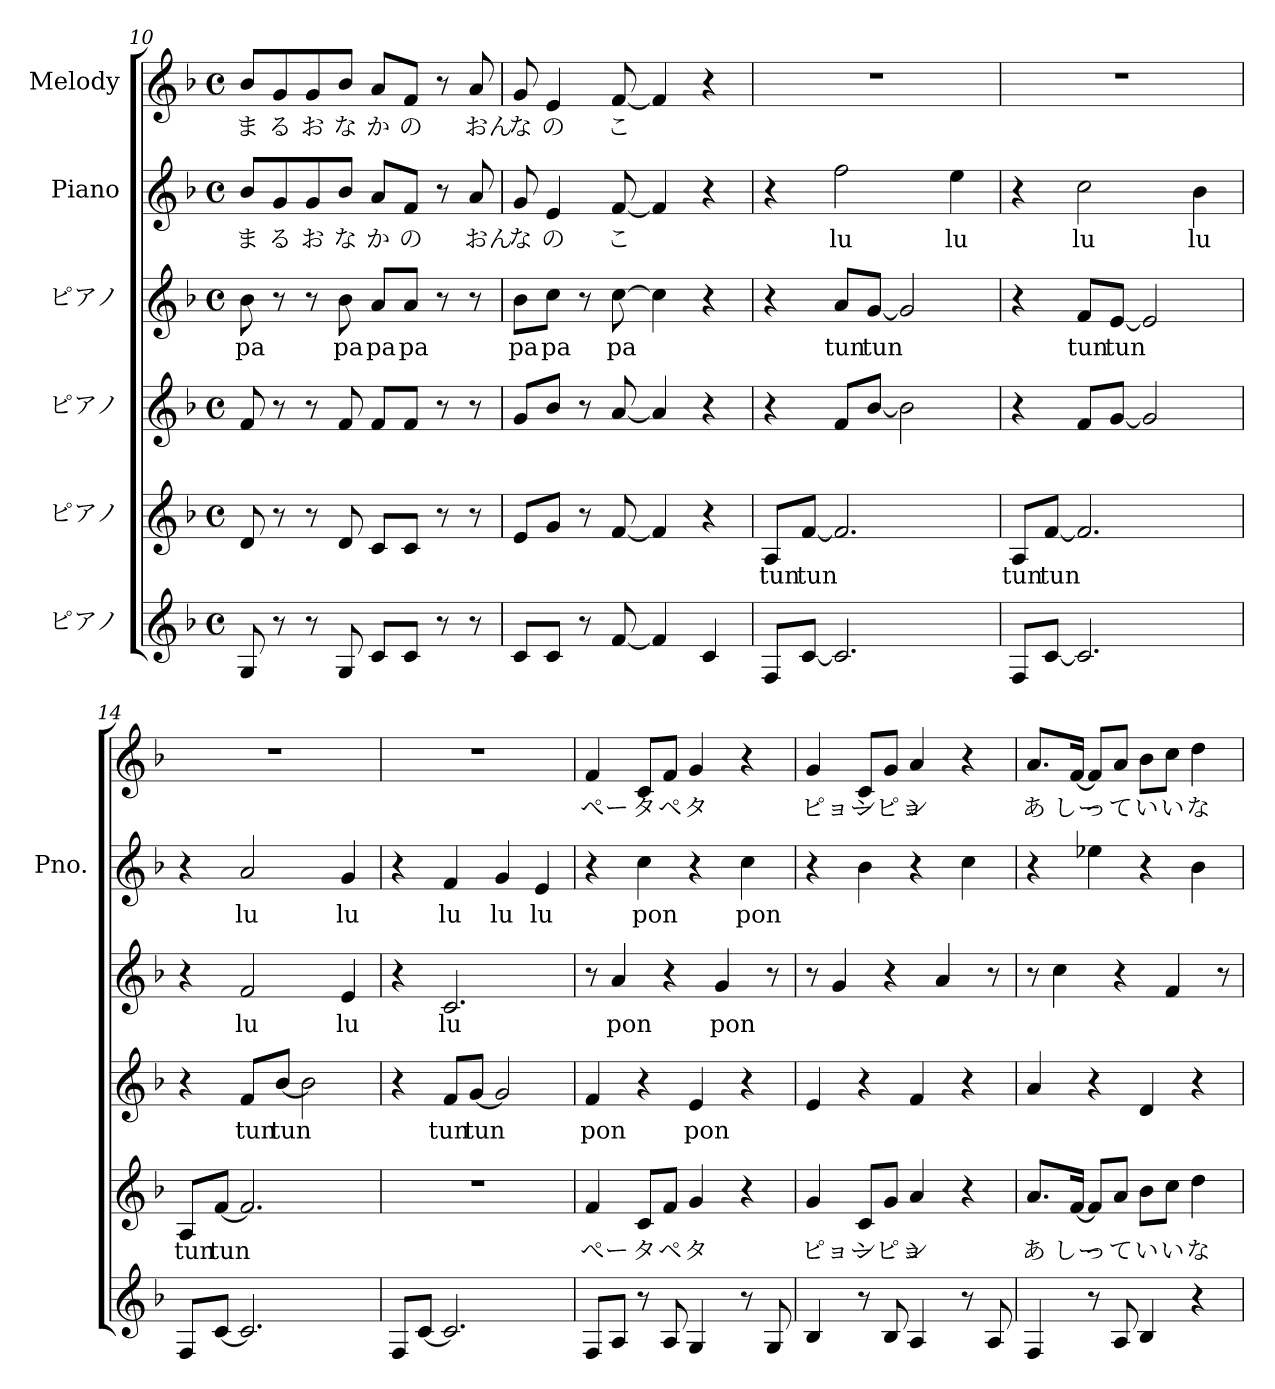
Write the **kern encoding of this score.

**kern	**kern	**text	**kern	**text	**kern	**text	**kern	**text	**kern	**text
*part6	*part5	*part5	*part4	*part4	*part3	*part3	*part2	*part2	*part1	*part1
*staff6	*staff5	*staff5	*staff4	*staff4	*staff3	*staff3	*staff2	*staff2	*staff1	*staff1
*I"ピアノ	*I"ピアノ	*	*I"ピアノ	*	*I"ピアノ	*	*I"Piano	*	*I"Melody	*
*	*	*	*	*	*	*	*I'Pno.	*	*	*
*clefG2	*clefG2	*	*clefG2	*	*clefG2	*	*clefG2	*	*clefG2	*
*k[b-]	*k[b-]	*	*k[b-]	*	*k[b-]	*	*k[b-]	*	*k[b-]	*
*M4/4	*M4/4	*	*M4/4	*	*M4/4	*	*M4/4	*	*M4/4	*
*met(c)	*met(c)	*	*met(c)	*	*met(c)	*	*met(c)	*	*met(c)	*
=10	=10	=10	=10	=10	=10	=10	=10	=10	=10	=10
8G	8d	.	8f	.	8b-	pa	8b-L	ま	8b-L	ま
8r	8r	.	8r	.	8r	.	8g	る	8g	る
8r	8r	.	8r	.	8r	.	8g	お	8g	お
8G	8d	.	8f	.	8b-	pa	8b-J	な	8b-J	な
8cL	8cL	.	8fL	.	8aL	pa	8aL	か	8aL	か
8cJ	8cJ	.	8fJ	.	8aJ	pa	8fJ	の	8fJ	の
8r	8r	.	8r	.	8r	.	8r	.	8r	.
8r	8r	.	8r	.	8r	.	8a	おん	8a	おん
=11	=11	=11	=11	=11	=11	=11	=11	=11	=11	=11
8cL	8eL	.	8gL	.	8b-L	pa	8g	な	8g	な
8cJ	8gJ	.	8b-J	.	8ccJ	pa	4e	の	4e	の
8r	8r	.	8r	.	8r	.	.	.	.	.
[8f	[8f	.	[8a	.	[8cc	pa	[8f	こ	[8f	こ
4f]	4f]	.	4a]	.	4cc]	.	4f]	.	4f]	.
4c	4r	.	4r	.	4r	.	4r	.	4r	.
=12	=12	=12	=12	=12	=12	=12	=12	=12	=12	=12
8FL	8AL	tun	4r	.	4r	.	4r	.	1r	.
[8cJ	[8fJ	tun	.	.	.	.	.	.	.	.
2.c]	2.f]	.	8fL	.	8aL	tun	2ff	lu	.	.
.	.	.	[8b-J	.	[8gJ	tun	.	.	.	.
.	.	.	2b-]	.	2g]	.	.	.	.	.
.	.	.	.	.	.	.	4ee	lu	.	.
=13	=13	=13	=13	=13	=13	=13	=13	=13	=13	=13
8FL	8AL	tun	4r	.	4r	.	4r	.	1r	.
[8cJ	[8fJ	tun	.	.	.	.	.	.	.	.
2.c]	2.f]	.	8fL	.	8fL	tun	2cc	lu	.	.
.	.	.	[8gJ	.	[8eJ	tun	.	.	.	.
.	.	.	2g]	.	2e]	.	.	.	.	.
.	.	.	.	.	.	.	4b-	lu	.	.
=14	=14	=14	=14	=14	=14	=14	=14	=14	=14	=14
8FL	8AL	tun	4r	.	4r	.	4r	.	1r	.
[8cJ	[8fJ	tun	.	.	.	.	.	.	.	.
2.c]	2.f]	.	8fL	tun	2f	lu	2a	lu	.	.
.	.	.	[8b-J	tun	.	.	.	.	.	.
.	.	.	2b-]	.	.	.	.	.	.	.
.	.	.	.	.	4e	lu	4g	lu	.	.
=15	=15	=15	=15	=15	=15	=15	=15	=15	=15	=15
8FL	1r	.	4r	.	4r	.	4r	.	1r	.
[8cJ	.	.	.	.	.	.	.	.	.	.
2.c]	.	.	8fL	tun	2.c	lu	4f	lu	.	.
.	.	.	[8gJ	tun	.	.	.	.	.	.
.	.	.	2g]	.	.	.	4g	lu	.	.
.	.	.	.	.	.	.	4e	lu	.	.
=16	=16	=16	=16	=16	=16	=16	=16	=16	=16	=16
8FL	4f	ぺー	4f	pon	8r	.	4r	.	4f	ぺー
8AJ	.	.	.	.	4a	pon	.	.	.	.
8r	8cL	タ	4r	.	.	.	4cc	pon	8cL	タ
8A	8fJ	ペ	.	.	4r	.	.	.	8fJ	ペ
4G	4g	タ	4e	pon	.	.	4r	.	4g	タ
.	.	.	.	.	4g	pon	.	.	.	.
8r	4r	.	4r	.	.	.	4cc	pon	4r	.
8G	.	.	.	.	8r	.	.	.	.	.
=17	=17	=17	=17	=17	=17	=17	=17	=17	=17	=17
4B-	4g	ピョー	4e	.	8r	.	4r	.	4g	ピョー
.	.	.	.	.	4g	.	.	.	.	.
8r	8cL	ン	4r	.	.	.	4b-	.	8cL	ン
8B-	8gJ	ピョ	.	.	4r	.	.	.	8gJ	ピョ
4A	4a	ン	4f	.	.	.	4r	.	4a	ン
.	.	.	.	.	4a	.	.	.	.	.
8r	4r	.	4r	.	.	.	4cc	.	4r	.
8A	.	.	.	.	8r	.	.	.	.	.
=18	=18	=18	=18	=18	=18	=18	=18	=18	=18	=18
4F	8.aL	あ	4a	.	8r	.	4r	.	8.aL	あ
.	.	.	.	.	4cc	.	.	.	.	.
.	[16fJk	しー	.	.	.	.	.	.	[16fJk	しー
8r	8fL]	っ	4r	.	.	.	4ee-X	.	8fL]	っ
8A	8aJ	て	.	.	4r	.	.	.	8aJ	て
4B-	8b-L	い	4d	.	.	.	4r	.	8b-L	い
.	8ccJ	い	.	.	4f	.	.	.	8ccJ	い
4r	4dd	な	4r	.	.	.	4b-	.	4dd	な
.	.	.	.	.	8r	.	.	.	.	.
=	=	=	=	=	=	=	=	=	=	=
*-	*-	*-	*-	*-	*-	*-	*-	*-	*-	*-
